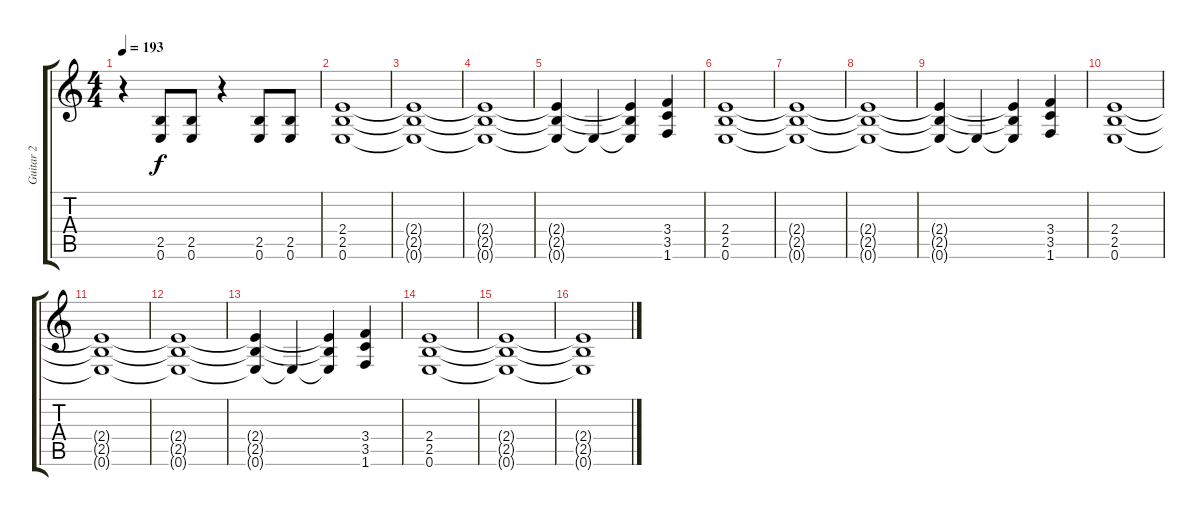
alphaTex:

\track ("Guitar 2" "Guitar 2") {instrument distortionguitar}
\staff {score tabs}
\tuning (E4 B3 G3 D3 A2 E2) {hide}
\ts (4 4)
\tempo 193
\clef g2
\ks c
r.4{dy f} (2.5 0.6).8 (2.5 0.6).8 r.4 (2.5 0.6).8 (2.5 0.6).8 |
(2.4 2.5 0.6).1 |
(2.4{t} 2.5{t} 0.6{t}).1 |
(2.4{t} 2.5{t} 0.6{t}).1 |
(2.4{t} 2.5{t} 0.6{t}).4 0.6{t}.4 (2.4{t} 2.5{t} 0.6{t}).4 (3.4 3.5 1.6).4 |
(2.4 2.5 0.6).1 |
(2.4{t} 2.5{t} 0.6{t}).1 |
(2.4{t} 2.5{t} 0.6{t}).1 |
(2.4{t} 2.5{t} 0.6{t}).4 0.6{t}.4 (2.4{t} 2.5{t} 0.6{t}).4 (3.4 3.5 1.6).4 |
(2.4 2.5 0.6).1 |
(2.4{t} 2.5{t} 0.6{t}).1 |
(2.4{t} 2.5{t} 0.6{t}).1 |
(2.4{t} 2.5{t} 0.6{t}).4 0.6{t}.4 (2.4{t} 2.5{t} 0.6{t}).4 (3.4 3.5 1.6).4 |
(2.4 2.5 0.6).1 |
(2.4{t} 2.5{t} 0.6{t}).1 |
(2.4{t} 2.5{t} 0.6{t}).1
